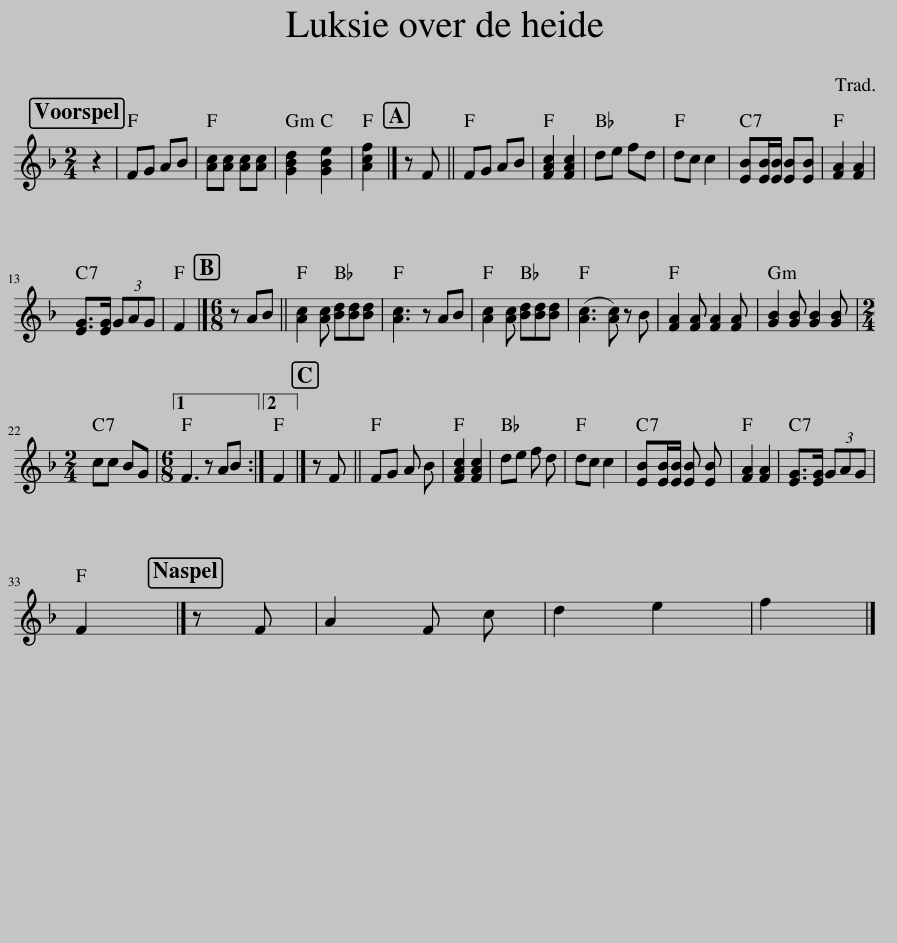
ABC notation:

X:1
L:1/8
M:2/4
I:linebreak $
K:F
V:1 treble
V:1
 z2 | FG AB | [Ac][Ac] [Ac][Ac] | [GBd]2 [GBe]2 | [Acf]2 |] %5
 z F || FG AB | [FAc]2 [FAc]2 | de fd | dc c2 | %10
 [EB][EB]/[EB]/ [EB][EB] | [FA]2 [FA]2 |$ [EG]>[EG] (3GAG | F2 |][M:6/8] z AB || %15
 [Ac]2 [Ac] [Bd][Bd][Bd] | [Ac]3 z AB | [Ac]2 [Ac] [Bd][Bd][Bd] | ([Ac]3 [Ac]) z B | [FA]2 [FA] [FA]2 [FA] | %20
 [GB]2 [GB] [GB]2 [GB] |$[M:2/4] cc BG |1[M:6/8] F3 z AB :|2 F2 |] z F || %25
 FG A B | [FAc]2 [FAc]2 | de f d | dc c2 | [EB][EB]/[EB]/ [EB] [EB] | %30
 [FA]2 [FA]2 | [EG]>[EG] (3GAG |$ F2 |] z F | A2 F c | %35
 d2 e2 | f2 |] %37
